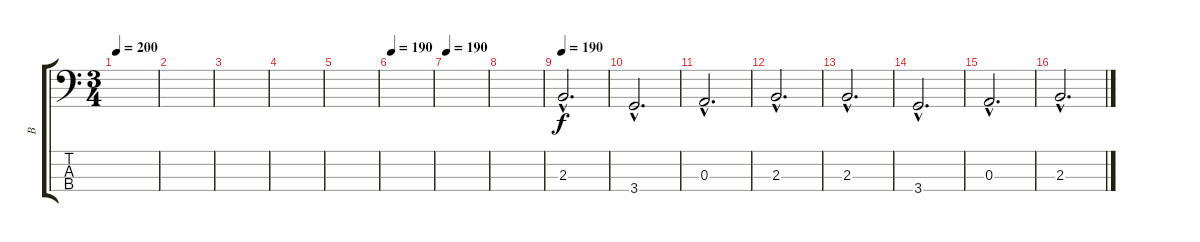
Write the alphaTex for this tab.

\track ("B" "B") {instrument electricbasspick}
\staff {score tabs}
\tuning (G2 D2 A1 E1) {hide}
\ts (3 4)
\tempo 200
\clef f4
\ks c
|
|
|
|
|
\tempo 190
|
\tempo 190
|
|
\tempo 190
2.3{hac}.2{d} |
3.4{hac}.2{d} |
0.3{hac}.2{d} |
2.3{hac}.2{d} |
2.3{hac}.2{d} |
3.4{hac}.2{d} |
0.3{hac}.2{d} |
2.3{hac}.2{d}
